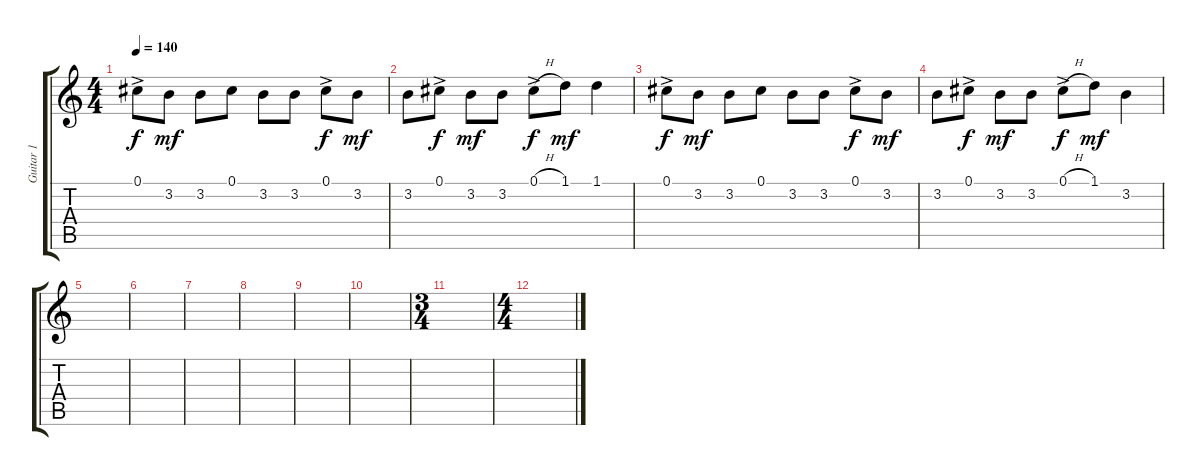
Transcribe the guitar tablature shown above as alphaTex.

\track ("Guitar 1" "Guitar 1") {instrument electricguitarclean}
\staff {score tabs}
\tuning (Db4 Ab3 E3 B2 Gb2 B1) {hide}
\ts (4 4)
\tempo 140
\clef g2
\ks c
0.1{ac}.8{dy f} 3.2.8{dy mf} 3.2.8 0.1.8 3.2.8 3.2.8 0.1{ac}.8{dy f} 3.2.8{dy mf} |
3.2.8 0.1{ac}.8{dy f} 3.2.8{dy mf} 3.2.8 0.1{h ac}.8{dy f} 1.1.8{dy mf} 1.1.4 |
0.1{ac}.8{dy f} 3.2.8{dy mf} 3.2.8 0.1.8 3.2.8 3.2.8 0.1{ac}.8{dy f} 3.2.8{dy mf} |
3.2.8 0.1{ac}.8{dy f} 3.2.8{dy mf} 3.2.8 0.1{h ac}.8{dy f} 1.1.8{dy mf} 3.2.4 |
|
|
|
|
|
|
\ts (3 4)
|
\ts (4 4)
